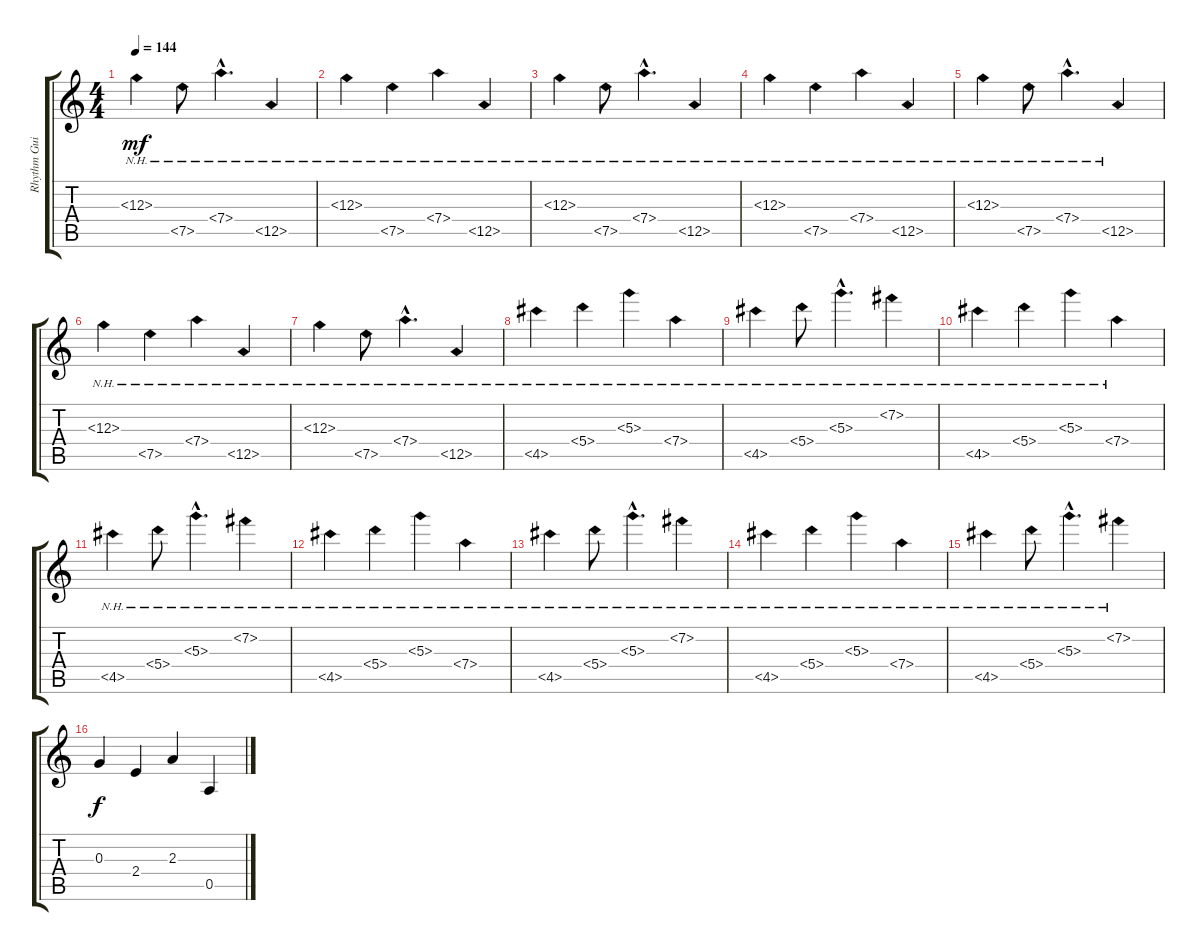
\track ("Rhythm Guitar 1" "Rhythm Gui") {instrument distortionguitar}
\staff {score tabs}
\tuning (E4 B3 G3 D3 A2 E2) {hide}
\ts (4 4)
\tempo 144
\clef g2
\ks c
12.3{nh}.4{dy mf} 7.5{nh}.8 7.4{nh hac}.4{d} 12.5{nh}.4 |
12.3{nh}.4 7.5{nh}.4 7.4{nh}.4 12.5{nh}.4 |
12.3{nh}.4 7.5{nh}.8 7.4{nh hac}.4{d} 12.5{nh}.4 |
12.3{nh}.4 7.5{nh}.4 7.4{nh}.4 12.5{nh}.4 |
12.3{nh}.4 7.5{nh}.8 7.4{nh hac}.4{d} 12.5{nh}.4 |
12.3{nh}.4 7.5{nh}.4 7.4{nh}.4 12.5{nh}.4 |
12.3{nh}.4 7.5{nh}.8 7.4{nh hac}.4{d} 12.5{nh}.4 |
4.5{nh}.4 5.4{nh}.4 5.3{nh}.4 7.4{nh}.4 |
4.5{nh}.4 5.4{nh}.8 5.3{nh hac}.4{d} 7.2{nh}.4 |
4.5{nh}.4 5.4{nh}.4 5.3{nh}.4 7.4{nh}.4 |
4.5{nh}.4 5.4{nh}.8 5.3{nh hac}.4{d} 7.2{nh}.4 |
4.5{nh}.4 5.4{nh}.4 5.3{nh}.4 7.4{nh}.4 |
4.5{nh}.4 5.4{nh}.8 5.3{nh hac}.4{d} 7.2{nh}.4 |
4.5{nh}.4 5.4{nh}.4 5.3{nh}.4 7.4{nh}.4 |
4.5{nh}.4 5.4{nh}.8 5.3{nh hac}.4{d} 7.2{nh}.4 |
0.3.4{dy f} 2.4.4 2.3.4 0.5.4
